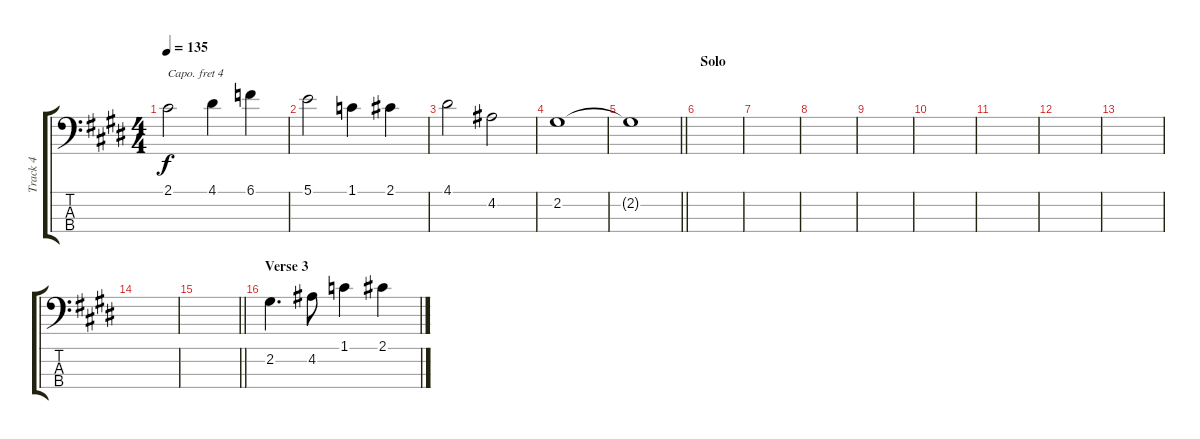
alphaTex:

\track ("Track 4" "Track 4") {instrument electricbassfinger}
\staff {score tabs}
\capo 4
\tuning (G2 D2 A1 E1) {hide}
\ts (4 4)
\tempo 135
\clef f4
\ks e
2.1.2{dy f} 4.1.4 6.1.4 |
5.1.2 1.1.4 2.1.4 |
4.1.2 4.2.2 |
2.2.1 |
\barLineRight lightlight
2.2{t}.1 |
\section ("" "Solo")
|
|
|
|
|
|
|
|
|
\barLineRight lightlight
|
\section ("" "Verse 3")
2.2.4{d} 4.2.8 1.1.4 2.1.4
